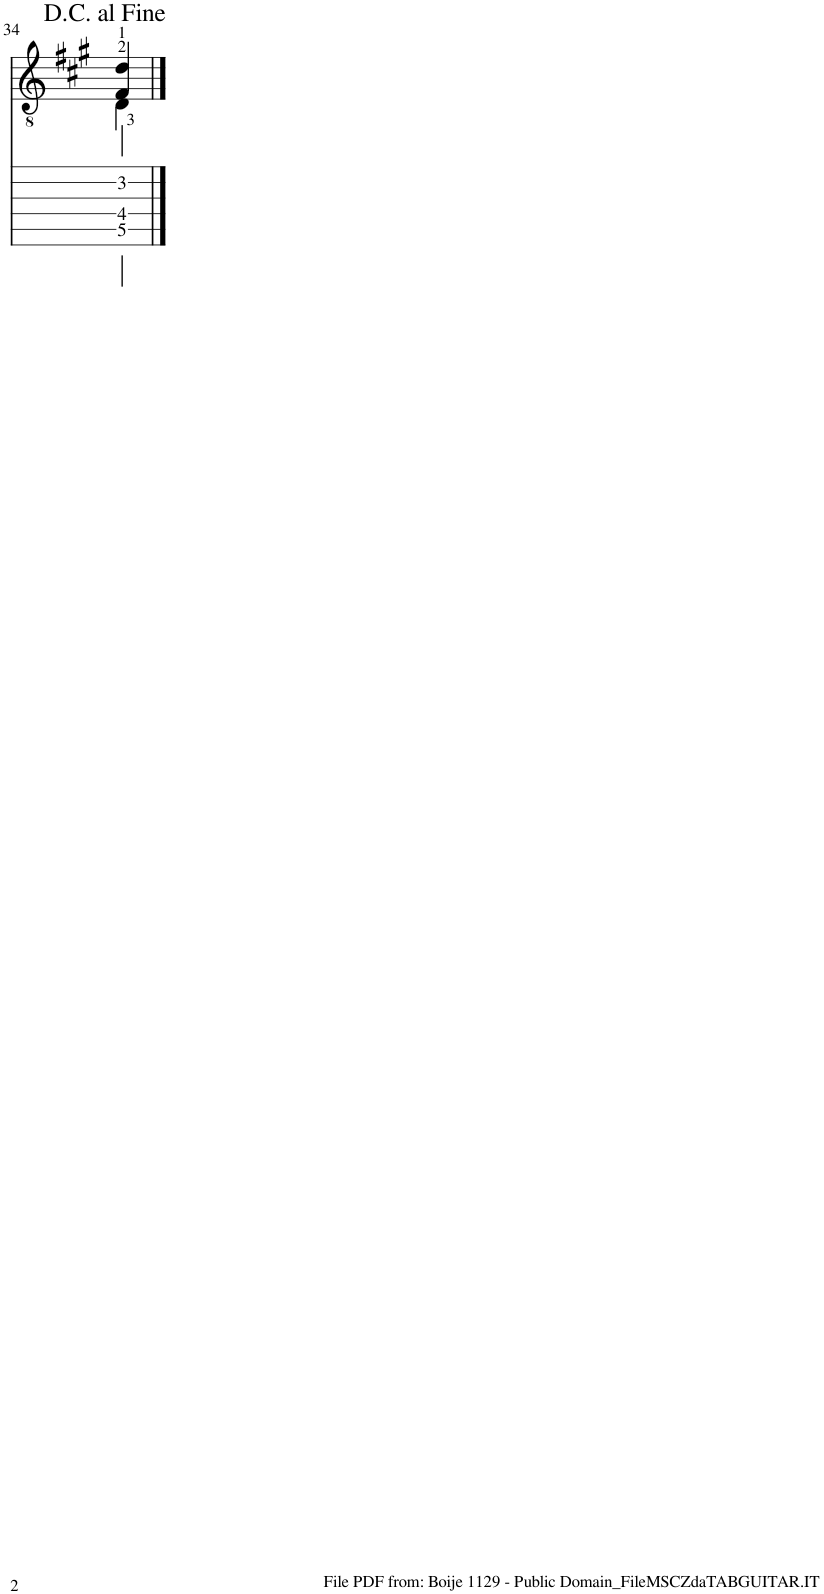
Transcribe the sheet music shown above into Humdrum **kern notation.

**kern	**kern
*part2	*part1
*staff2	*staff1
*I"Chitarra classica (Intavolatura)	*I"Guitar
!!LO:PB:g=z
*	*clefGv2
*k[f#c#g#]	*k[f#c#g#]
*M3/8	*M3/8
=34	=34
*^	*^
4F#/ 4d/	4D\	4F#/ 4d/	4D\
*v	*v	*	*
*	*v	*v
==	==
*-	*-
